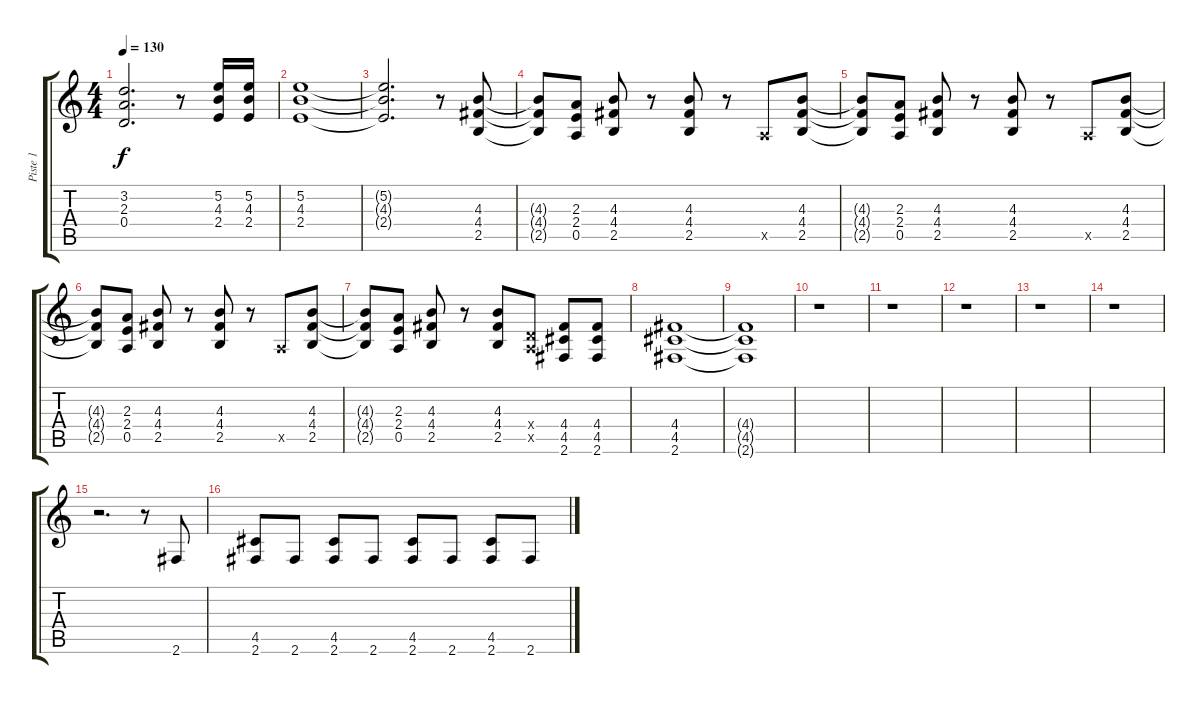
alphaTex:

\track ("Piste 1" "Piste 1") {instrument overdrivenguitar}
\staff {score tabs}
\tuning (E4 B3 G3 D3 A2 E2) {hide}
\ts (4 4)
\tempo 130
\clef g2
\ks c
(3.2{t} 2.3{t} 0.4{t}).2{d dy f} r.8 (5.2 4.3 2.4).16 (5.2 4.3 2.4).16 |
(5.2 4.3 2.4).1 |
(5.2{t} 4.3{t} 2.4{t}).2{d} r.8 (4.3 4.4 2.5).8 |
(4.3{t} 4.4{t} 2.5{t}).8 (2.3 2.4 0.5).8 (4.3 4.4 2.5).8 r.8 (4.3 4.4 2.5).8 r.8 0.5{x}.8 (4.3 4.4 2.5).8 |
(4.3{t} 4.4{t} 2.5{t}).8 (2.3 2.4 0.5).8 (4.3 4.4 2.5).8 r.8 (4.3 4.4 2.5).8 r.8 0.5{x}.8 (4.3 4.4 2.5).8 |
(4.3{t} 4.4{t} 2.5{t}).8 (2.3 2.4 0.5).8 (4.3 4.4 2.5).8 r.8 (4.3 4.4 2.5).8 r.8 0.5{x}.8 (4.3 4.4 2.5).8 |
(4.3{t} 4.4{t} 2.5{t}).8 (2.3 2.4 0.5).8 (4.3 4.4 2.5).8 r.8 (4.3 4.4 2.5).8 (0.4{x} 0.5{x}).8 (4.4 4.5 2.6).8 (4.4 4.5 2.6).8 |
(4.4 4.5 2.6).1{volume 8} |
(4.4{t} 4.5{t} 2.6{t}).1 |
r.1{volume 0} |
r.1 |
r.1{volume 13} |
r.1 |
r.1 |
r.2{d volume 8} r.8 2.6.8{volume 13} |
(4.5 2.6).8 2.6.8 (4.5 2.6).8 2.6.8 (4.5 2.6).8 2.6.8 (4.5 2.6).8 2.6.8
